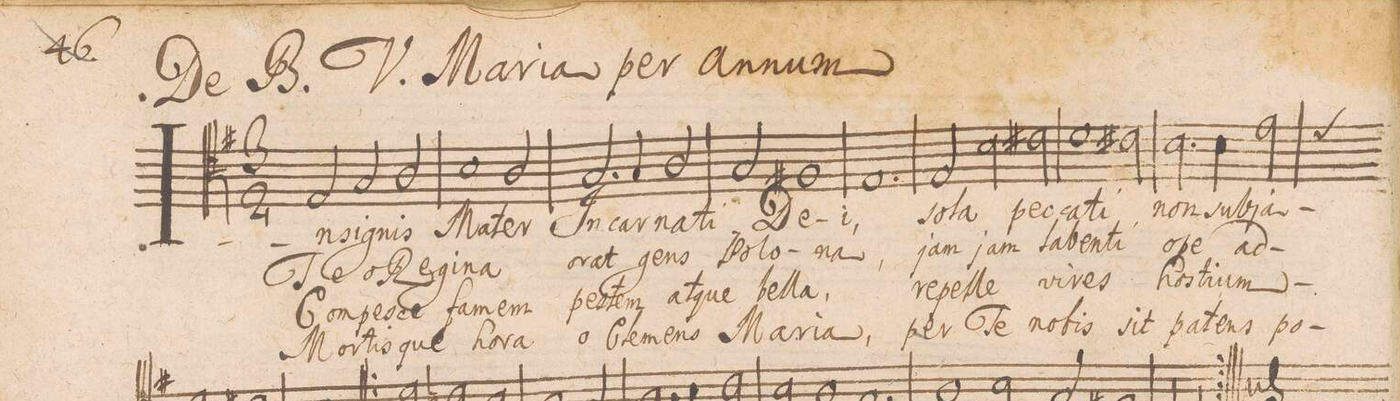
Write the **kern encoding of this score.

**kern	**text	**text	**text	**text
*I"TENOR.	*	*	*	*
*clefC4	*	*	*	*
*k[f#]	*	*	*	*
*M3/2	*	*	*	*
2E/	In-	Te	Com-	Mor-
2G/	-si-	o	-pe-	-tis-
2A/	-gnis	Re-	-sce	-que
=2	=2	=2	=2	=2
1B\	Ma-	-gi-	fa-	ho-
2A/	-ter	-na	-mem	-ra
=3	=3	=3	=3	=3
2.G/	In-	o-	pe-	o
4G/	-car-	-rat	-stem	Cle-
2A/	-na-	Gens	at-	-mens
=4	=4	=4	=4	=4
2G/	-ti	Po-	-que	Ma-
1F#X/	De-	-lo-	bel-	-ri-
=5	=5	=5	=5	=5
1.E/	-i,	-na,	-la,	-a,
=6	=6	=6	=6	=6
2E/	so-	jam	re-	per
*2\right	*	*	*	*
2B\	-la	jam	-pel-	Te
2c#X\	pec-	la-	-le	no-
=7	=7	=7	=7	=7
1d\	-ca-	-ben-	vi-	-bis
2c#X\	-ti,	-ti	-ves	sit
=8	=8	=8	=8	=8
2.B\	non	o-	ho-	pa-
4B\	sub-	-pe	-sti-	-tens
2e\	-ja-	ad-	-um-	po-
*custos:d	*	*	*	*
=9	=9	=9	=9	=9
*-	*-	*-	*-	*-
